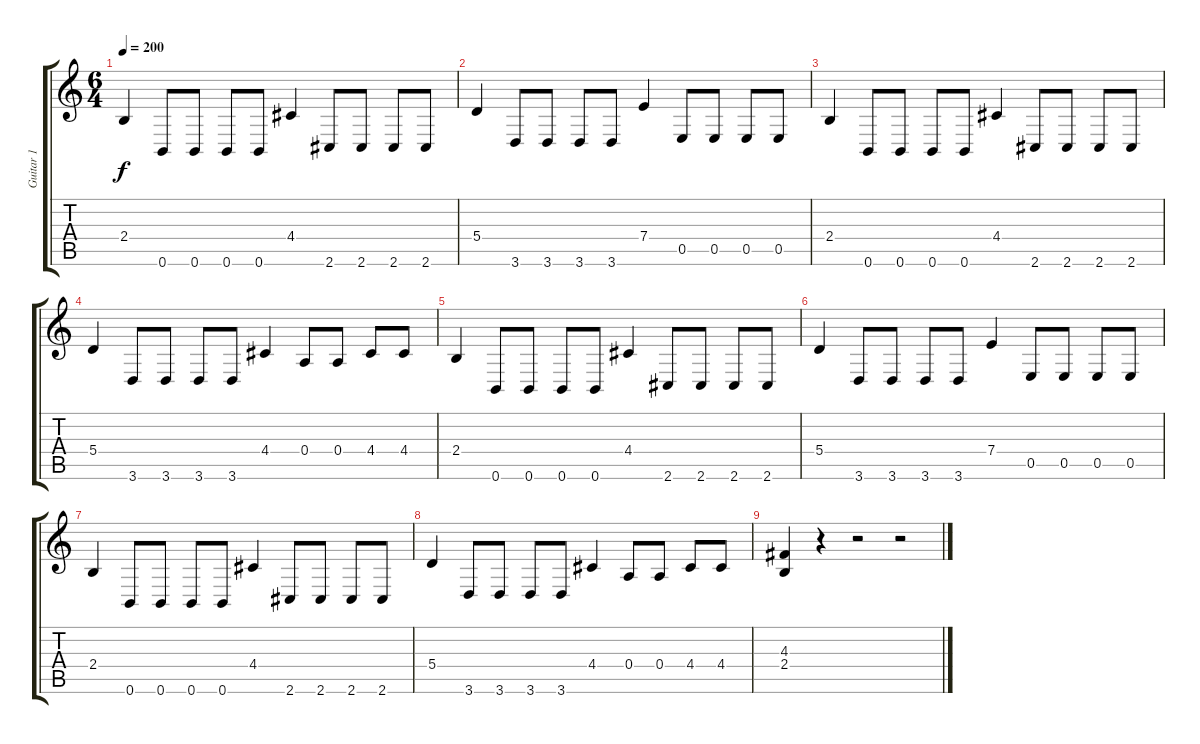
\track ("Guitar 1" "Guitar 1") {instrument distortionguitar}
\staff {score tabs}
\tuning (B3 G3 D3 A2 E2 B1) {hide}
\ts (6 4)
\tempo 200
\clef g2
\ks c
2.4.4{dy f} 0.6.8 0.6.8 0.6.8 0.6.8 4.4.4 2.6.8 2.6.8 2.6.8 2.6.8 |
5.4.4 3.6.8 3.6.8 3.6.8 3.6.8 7.4.4 0.5.8 0.5.8 0.5.8 0.5.8 |
2.4.4 0.6.8 0.6.8 0.6.8 0.6.8 4.4.4 2.6.8 2.6.8 2.6.8 2.6.8 |
5.4.4 3.6.8 3.6.8 3.6.8 3.6.8 4.4.4 0.4.8 0.4.8 4.4.8 4.4.8 |
2.4.4 0.6.8 0.6.8 0.6.8 0.6.8 4.4.4 2.6.8 2.6.8 2.6.8 2.6.8 |
5.4.4 3.6.8 3.6.8 3.6.8 3.6.8 7.4.4 0.5.8 0.5.8 0.5.8 0.5.8 |
2.4.4 0.6.8 0.6.8 0.6.8 0.6.8 4.4.4 2.6.8 2.6.8 2.6.8 2.6.8 |
5.4.4 3.6.8 3.6.8 3.6.8 3.6.8 4.4.4 0.4.8 0.4.8 4.4.8 4.4.8 |
(4.3 2.4).4 r.4 r.2 r.2
